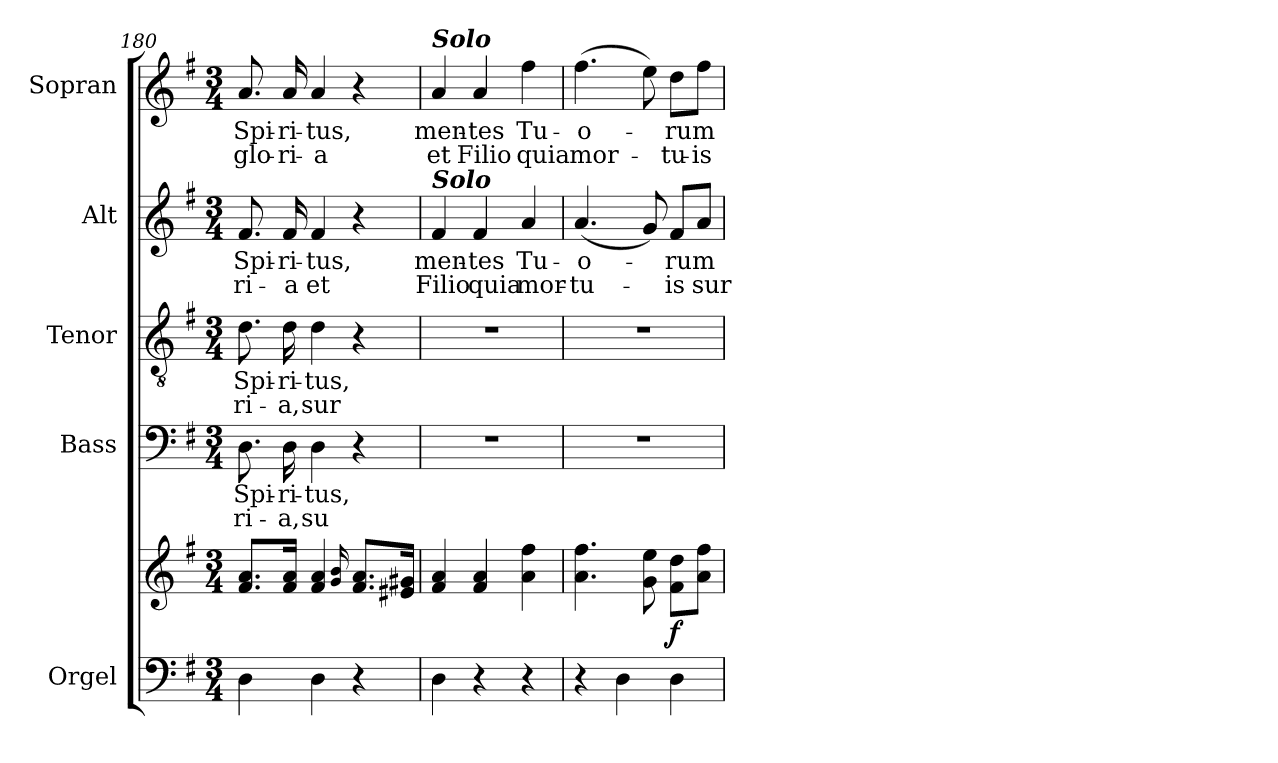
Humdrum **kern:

**kern	**kern	**dynam	**kern	**text	**text	**kern	**text	**text	**kern	**text	**text	**kern	**text	**text
*part5	*part5	*part5	*part4	*part4	*part4	*part3	*part3	*part3	*part2	*part2	*part2	*part1	*part1	*part1
*staff6	*staff5	*staff5/6	*staff4	*staff4	*staff4	*staff3	*staff3	*staff3	*staff2	*staff2	*staff2	*staff1	*staff1	*staff1
*I"Orgel	*	*	*I"Bass	*	*	*I"Tenor	*	*	*I"Alt	*	*	*I"Sopran	*	*
*I'Org.	*	*	*I'B.	*	*	*I'T.	*	*	*I'A.	*	*	*I'S.	*	*
*clefF4	*clefG2	*	*clefF4	*	*	*clefGv2	*	*	*clefG2	*	*	*clefG2	*	*
*k[f#]	*k[f#]	*	*k[f#]	*	*	*k[f#]	*	*	*k[f#]	*	*	*k[f#]	*	*
*G:	*G:	*	*G:	*	*	*G:	*	*	*G:	*	*	*G:	*	*
*M3/4	*M3/4	*	*M3/4	*	*	*M3/4	*	*	*M3/4	*	*	*M3/4	*	*
=180	=180	=180	=180	=180	=180	=180	=180	=180	=180	=180	=180	=180	=180	=180
!	!	!	!	!LO:LY:b	!LO:LY:b	!	!LO:LY:b	!LO:LY:b	!	!LO:LY:b	!LO:LY:b	!	!LO:LY:b	!LO:LY:b
4D\	8.f#/ 8.a/L	.	8.D\	Spi-	-ri-	8.d\	Spi-	-ri-	8.f#/	Spi-	-ri-	8.a/	Spi-	glo-
!	!	!	!	!LO:LY:b	!LO:LY:b	!	!LO:LY:b	!LO:LY:b	!	!LO:LY:b	!LO:LY:b	!	!LO:LY:b	!LO:LY:b
.	16f#/ 16a/Jk	.	16D\	-ri-	-a,	16d\	-ri-	-a,	16f#/	-ri-	-a	16a/	-ri-	-ri-
!	!	!	!	!LO:LY:b	!LO:LY:b	!	!LO:LY:b	!LO:LY:b	!	!LO:LY:b	!LO:LY:b	!	!LO:LY:b	!LO:LY:b
4D\	4f#/ 4a/	.	4D\	-tus,	su-	4d\	-tus,	sur-	4f#/	-tus,	et	4a/	-tus,	-a
.	16qqg/ 16qqb/	.	.	.	.	.	.	.	.	.	.	.	.	.
4r	8.f#/ 8.a/L	.	4r	.	.	4r	.	.	4r	.	.	4r	.	.
.	16e#X/ 16g#X/Jk	.	.	.	.	.	.	.	.	.	.	.	.	.
=181	=181	=181	=181	=181	=181	=181	=181	=181	=181	=181	=181	=181	=181	=181
!	!	!	!	!	!	!	!	!	!	!	!	!LO:TX:a:Bi:t=Solo	!	!
!	!	!	!	!	!	!	!	!	!LO:TX:a:Bi:t=Solo	!	!	!	!	!
!	!	!	!	!	!	!	!	!	!	!LO:LY:b	!LO:LY:b	!	!LO:LY:b	!LO:LY:b
4D\	4f#/ 4a/	.	2.r	.	.	2.r	.	.	4f#/	men-	Filio	4a/	men-	et
!	!	!	!	!	!	!	!	!	!	!LO:LY:b	!LO:LY:b	!	!LO:LY:b	!LO:LY:b
4r	4f#/ 4a/	.	.	.	.	.	.	.	4f#/	-tes	quia	4a/	-tes	Filio
!	!	!	!	!	!	!	!	!	!	!LO:LY:b	!LO:LY:b	!	!LO:LY:b	!LO:LY:b
4r	4a\ 4ff#\	.	.	.	.	.	.	.	4a/	Tu-	mor-	4ff#\	Tu-	quia
=182	=182	=182	=182	=182	=182	=182	=182	=182	=182	=182	=182	=182	=182	=182
!	!	!	!	!	!	!	!	!	!	!LO:LY:b	!LO:LY:b	!	!LO:LY:b	!LO:LY:b
4r	4.a\ 4.ff#\	.	2.r	.	.	2.r	.	.	(<4.a/	-o-	-tu-	(>4.ff#\	-o-	mor-
4D\	.	.	.	.	.	.	.	.	.	.	.	.	.	.
.	8g\ 8ee\	.	.	.	.	.	.	.	8g/)	.	.	8ee\)	.	.
!	!	!LO:DY:b	!	!	!	!	!	!	!	!LO:LY:b	!LO:LY:b	!	!LO:LY:b	!LO:LY:b
4D\	8f#\ 8dd\L	f	.	.	.	.	.	.	8f#/L	-rum	-is	8dd\L	-rum	-tu-
!	!	!	!	!	!	!	!	!	!	!	!LO:LY:b	!	!	!LO:LY:b
.	8a\ 8ff#\J	.	.	.	.	.	.	.	8a/J	.	sur-	8ff#\J	.	-is
=	=	=	=	=	=	=	=	=	=	=	=	=	=	=
*-	*-	*-	*-	*-	*-	*-	*-	*-	*-	*-	*-	*-	*-	*-
